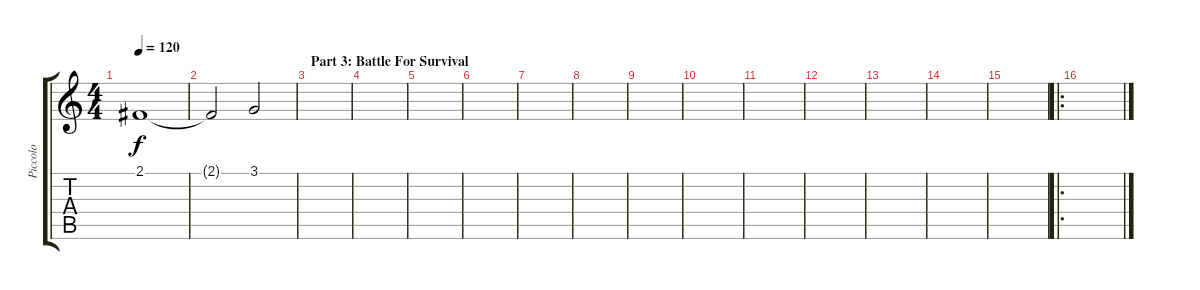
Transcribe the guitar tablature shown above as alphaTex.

\track ("Piccolo" "Piccolo") {instrument piccolo}
\staff {score tabs}
\tuning (E4 B3 G3 D3 A2 E2) {hide}
\ts (4 4)
\tempo 120
\clef g2
\ks c
2.1.1{dy f} |
2.1{t}.2 3.1.2 |
\section ("" "Part 3: Battle For Survival")
|
|
|
|
|
|
|
|
|
|
|
|
|
\ro
